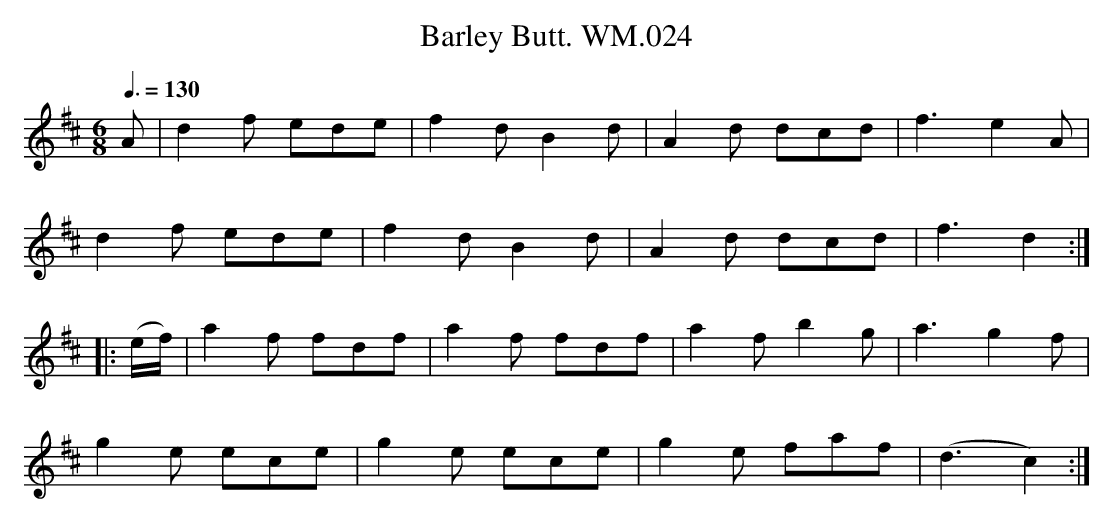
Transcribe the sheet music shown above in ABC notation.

X:1
T:Barley Butt. WM.024
M:6/8
L:1/8
Q:3/8=130
K:D
A|d2f ede|f2dB2d|A2d dcd|f3e2A|
d2f ede|f2d B2d|A2d dcd|f3d2:|
|:(e/f/)|a2f fdf|a2f fdf|a2fb2g|a3g2f|
g2e ece|g2e ece|g2e faf|(d3c2):|
